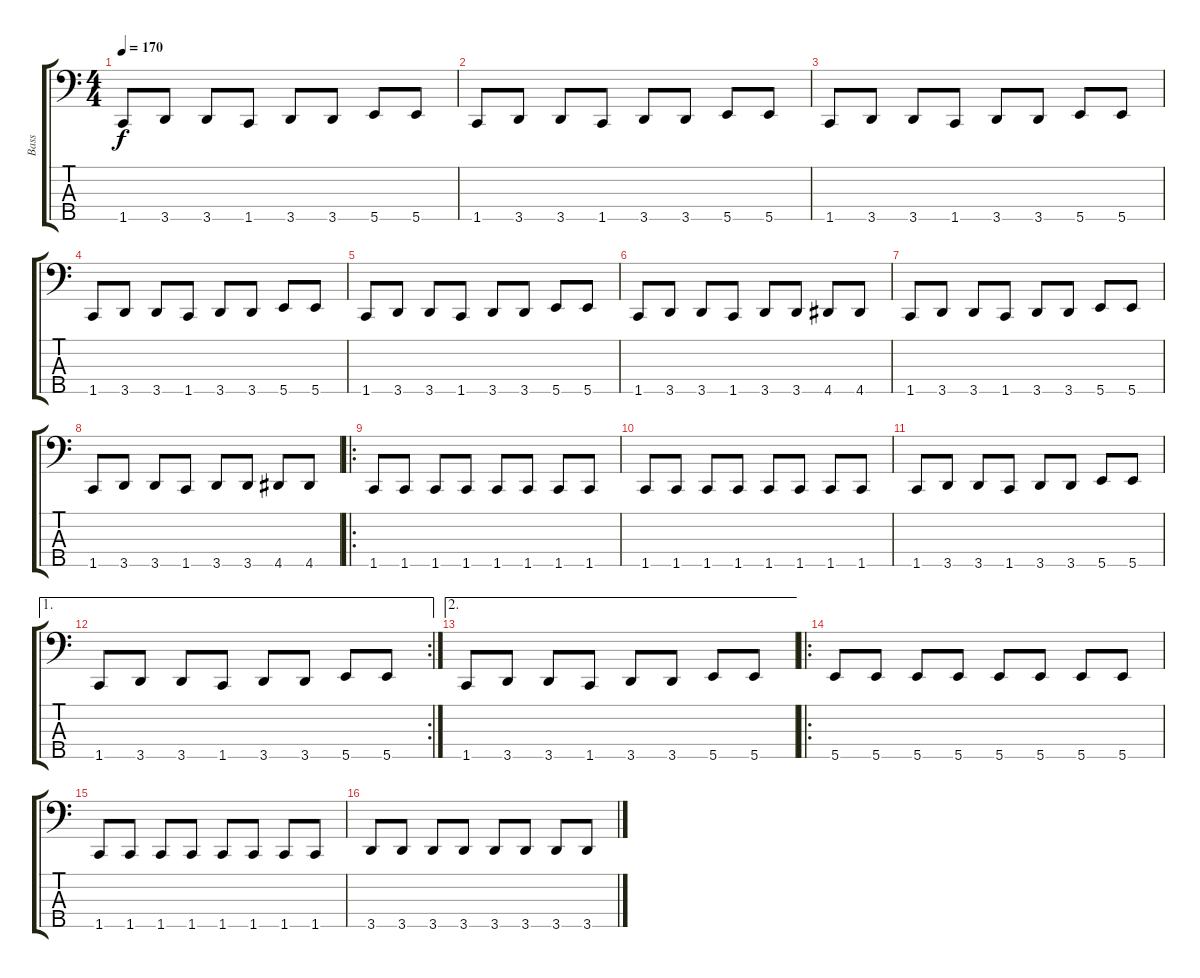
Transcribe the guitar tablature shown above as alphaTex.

\track ("Bass" "Bass") {instrument electricbasspick}
\staff {score tabs}
\tuning (G2 D2 A1 E1 B0) {hide}
\ts (4 4)
\tempo 170
\clef f4
\ks c
1.5.8{dy f instrument electricbasspick} 3.5.8 3.5.8 1.5.8 3.5.8 3.5.8 5.5.8 5.5.8 |
1.5.8 3.5.8 3.5.8 1.5.8 3.5.8 3.5.8 5.5.8 5.5.8 |
1.5.8 3.5.8 3.5.8 1.5.8 3.5.8 3.5.8 5.5.8 5.5.8 |
1.5.8 3.5.8 3.5.8 1.5.8 3.5.8 3.5.8 5.5.8 5.5.8 |
1.5.8 3.5.8 3.5.8 1.5.8 3.5.8 3.5.8 5.5.8 5.5.8 |
1.5.8 3.5.8 3.5.8 1.5.8 3.5.8 3.5.8 4.5.8 4.5.8 |
1.5.8 3.5.8 3.5.8 1.5.8 3.5.8 3.5.8 5.5.8 5.5.8 |
1.5.8 3.5.8 3.5.8 1.5.8 3.5.8 3.5.8 4.5.8 4.5.8 |
\ro
1.5.8 1.5.8 1.5.8 1.5.8 1.5.8 1.5.8 1.5.8 1.5.8 |
1.5.8 1.5.8 1.5.8 1.5.8 1.5.8 1.5.8 1.5.8 1.5.8 |
1.5.8 3.5.8 3.5.8 1.5.8 3.5.8 3.5.8 5.5.8 5.5.8 |
\ae 1
\rc 2
1.5.8 3.5.8 3.5.8 1.5.8 3.5.8 3.5.8 5.5.8 5.5.8 |
\ae 2
1.5.8 3.5.8 3.5.8 1.5.8 3.5.8 3.5.8 5.5.8 5.5.8 |
\ro
5.5.8 5.5.8 5.5.8 5.5.8 5.5.8 5.5.8 5.5.8 5.5.8 |
1.5.8 1.5.8 1.5.8 1.5.8 1.5.8 1.5.8 1.5.8 1.5.8 |
3.5.8 3.5.8 3.5.8 3.5.8 3.5.8 3.5.8 3.5.8 3.5.8
